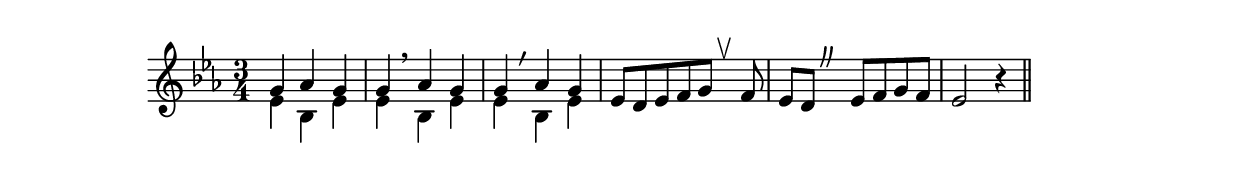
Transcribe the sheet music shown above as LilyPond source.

%% DO NOT EDIT this file manually; it is automatically
%% generated from LSR http://lsr.dsi.unimi.it
%% Make any changes in LSR itself, or in Documentation/snippets/new/ ,
%% and then run scripts/auxiliar/makelsr.py
%%
%% This file is in the public domain.
\version "2.17.27"

\header {
  lsrtags = "expressive-marks, symbols-and-glyphs"

  texidoc = "
Breathing signs are available in different tastes: commas (default),
ticks, vees and @qq{railroad tracks} (caesura).

"
  doctitle = "Breathing signs"
} % begin verbatim


\new Staff \relative c'' {
  \key es \major
  \time 3/4
  % this bar contains no \breathe
  << { g4 as g } \\ { es4 bes es } >> |
  % Modern notation:
  % by default, \breathe uses the rcomma, just as if saying:
  % \override BreathingSign.text = #(make-musicglyph-markup "scripts.rcomma")
  << { g4 as g } \\ { es4 \breathe bes es } >> |

  % rvarcomma and lvarcomma are variations of the default rcomma and lcomma
  % N.B.: must use Staff context here, since we start a Voice below
  \override Staff.BreathingSign.text = \markup { \musicglyph #"scripts.rvarcomma" }
  << { g4 as g } \\ { es4 \breathe bes es } >> |

  % vee
  \override BreathingSign.text = \markup { \musicglyph #"scripts.upbow" }
  es8[ d es f g] \breathe f |

  % caesura
  \override BreathingSign.text = \markup { \musicglyph #"scripts.caesura.curved" }
  es8[ d] \breathe es[ f g f] |
  es2 r4 \bar "||"
}
